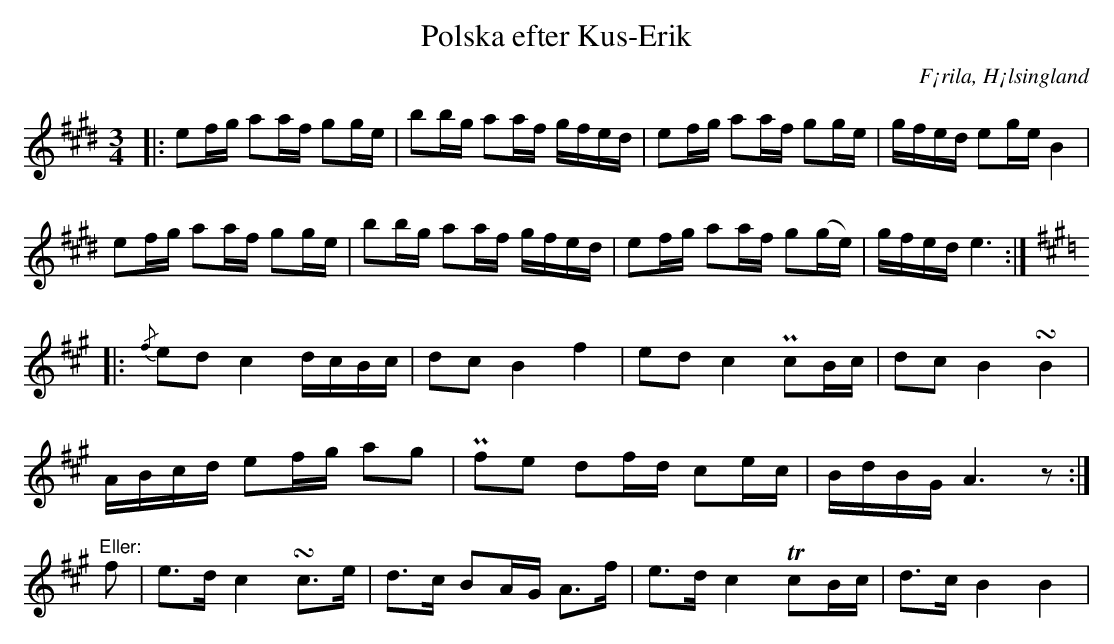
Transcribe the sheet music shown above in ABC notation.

X:1
T: Polska efter Kus-Erik
O: F¡rila, H¡lsingland
M: 3/4
L: 1/16
K: E
|: e2fg a2af g2ge | b2bg a2af gfed | e2fg a2af g2ge | gfed e2ge B4 |
   e2fg a2af g2ge | b2bg a2af gfed | e2fg a2af g2(ge) | gfed e6 :|
K: A
             |: {/f}e2d2 c4   dcBc    | d2c2  B4   f4    | e2d2  c4 Pc2Bc  | d2c2  B4 !turn!B4 |
                ABcd     e2fg a2g2        | Pf2e2 d2fd c2ec  | BdBG  A6 z2    :|
"^Eller:" f2 |  e2>d2    c4   !turn!c2>e2 | d2>c2 B2AG A2>f2 | e2>d2 c4 Tc2Bc  | d2>c2 B4 B4       |
